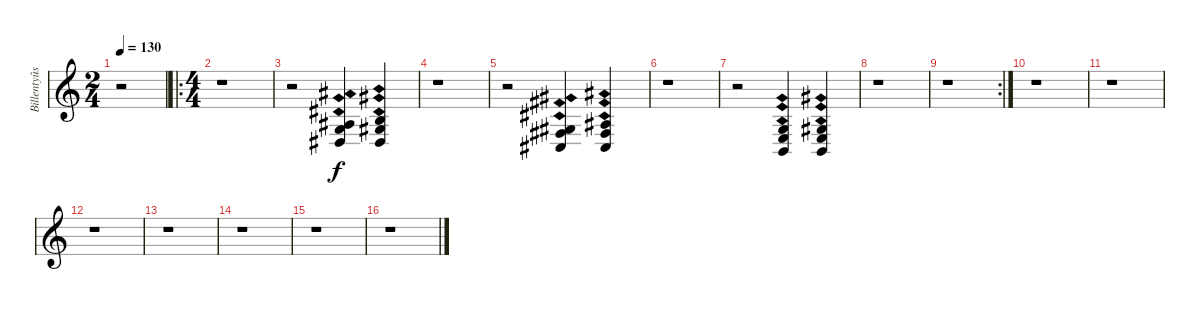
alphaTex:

\track ("Billentyûs 2 (Mats Olausson)" "Billentyûs") {instrument pad7halo}
\staff {score}
\tuning (E4 B3 G3 D3 A2 E2) {hide}
\ts (2 4)
\tempo 130
\clef g2
\ks c
r.2{dy f instrument pad7halo} |
\ro
\ts (4 4)
r.1 |
r.2 (3.3{ph 12} 5.4{ph 12} 6.5{ph 12}).4 (0.2{ph 12} 1.3{ph 12} 1.4{ph 12}).4 |
r.1 |
r.2 (1.3{ph 12} 4.4{ph 12} 4.5{ph 12}).4 (3.3{ph 12} 4.4{ph 12} 4.5{ph 12}).4 |
r.1 |
r.2 (0.3{ph 12} 2.4{ph 12} 2.5{ph 12}).4 (1.3{ph 12} 2.4{ph 12} 2.5{ph 12}).4 |
r.1 |
\rc 2
r.1 |
r.1 |
r.1 |
r.1 |
r.1 |
r.1 |
r.1 |
r.1
